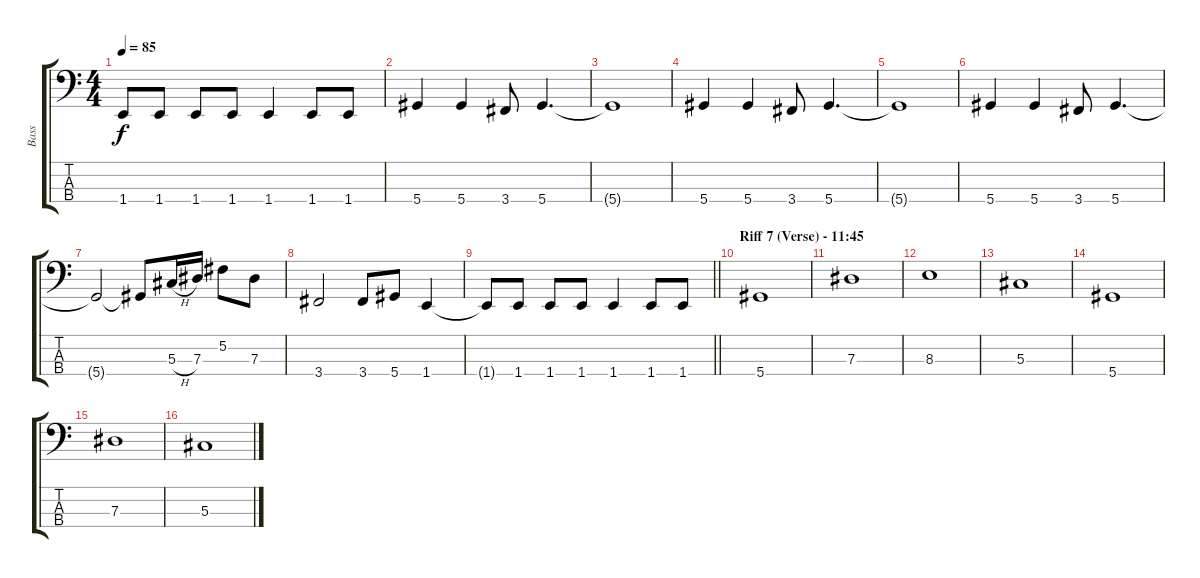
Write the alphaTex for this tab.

\track ("Bass" "Bass") {instrument electricbassfinger bank 255}
\staff {score tabs}
\tuning (Gb2 Db2 Ab1 Eb1) {hide}
\ts (4 4)
\tempo 85
\clef f4
\ks c
1.4{t}.8{dy f} 1.4.8 1.4.8 1.4.8 1.4.4 1.4.8 1.4.8 |
5.4.4 5.4.4 3.4.8 5.4.4{d} |
5.4{t}.1 |
5.4.4 5.4.4 3.4.8 5.4.4{d} |
5.4{t}.1 |
5.4.4 5.4.4 3.4.8 5.4.4{d} |
5.4{t}.2 5.4{t}.8 5.3{h}.16 7.3.16 5.2.8 7.3.8 |
3.4.2 3.4.8 5.4.8 1.4.4 |
\barLineRight lightlight
1.4{t}.8 1.4.8 1.4.8 1.4.8 1.4.4 1.4.8 1.4.8 |
\section ("" "Riff 7 (Verse) - 11:45")
5.4.1 |
7.3.1 |
8.3.1 |
5.3.1 |
5.4.1 |
7.3.1 |
5.3.1
